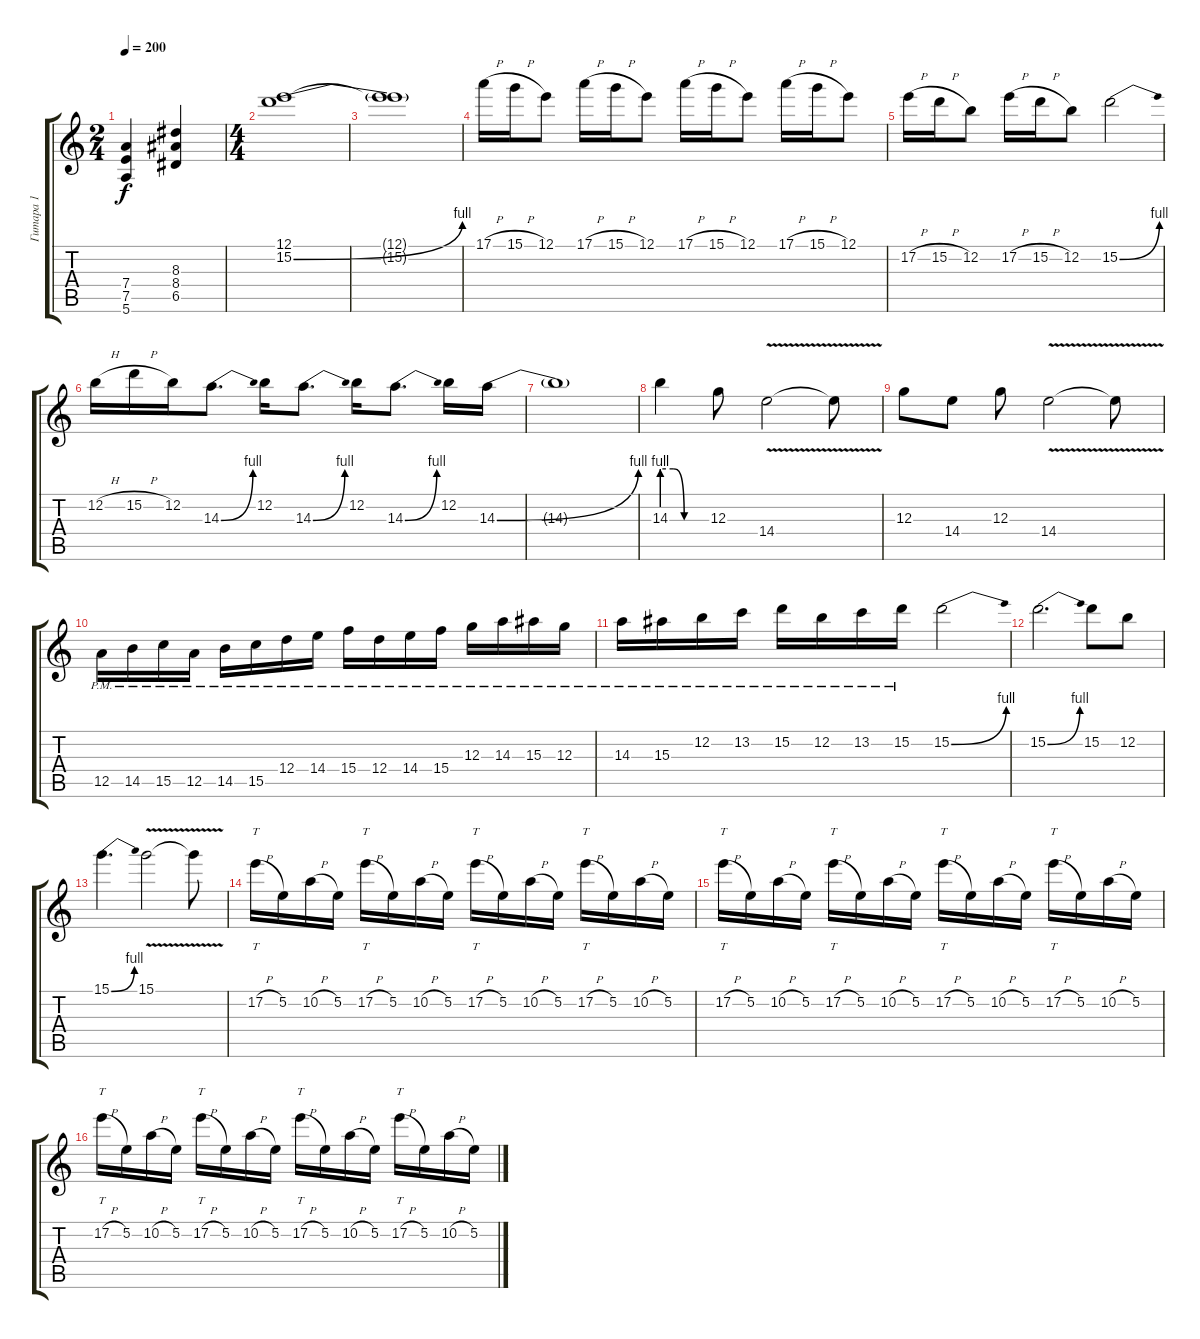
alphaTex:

\track ("Гитара 1" "Гитара 1") {instrument distortionguitar}
\staff {score tabs}
\tuning (E4 B3 G3 D3 A2 E2) {hide}
\ts (2 4)
\tempo 200
\clef g2
\ks c
(7.4 7.5 5.6).4{dy f} (8.3 8.4 6.5).4 |
\ts (4 4)
(12.1 15.2{be (bend 0 0 60 4)}).1 |
(12.1{t} 15.2{t}).1 |
17.1{h}.16 15.1{h}.16 12.1.8 17.1{h}.16 15.1{h}.16 12.1.8 17.1{h}.16 15.1{h}.16 12.1.8 17.1{h}.16 15.1{h}.16 12.1.8 |
17.2{h}.16 15.2{h}.16 12.2.8 17.2{h}.16 15.2{h}.16 12.2.8 15.2{be (bend 0 0 60 4)}.2 |
12.2{h}.16 15.2{h}.16 12.2.16 14.3{be (bend 0 0 60 4)}.8{d} 12.2.16 14.3{be (bend 0 0 60 4)}.8{d} 12.2.16 14.3{be (bend 0 0 60 4)}.8{d} 12.2.16 14.3{be (bend 0 0 60 4)}.16 |
14.3{t}.1 |
14.3{be (custom 0 4 15 4 30 0 60 0)}.4 12.3.8 14.4{v}.2 14.4{t}.8 |
12.3.8 14.4.8 12.3.8 14.4{v}.2 14.4{t}.8 |
12.5{pm}.16 14.5{pm}.16 15.5{pm}.16 12.5{pm}.16 14.5{pm}.16 15.5{pm}.16 12.4{pm}.16 14.4{pm}.16 15.4{pm}.16 12.4{pm}.16 14.4{pm}.16 15.4{pm}.16 12.3{pm}.16 14.3{pm}.16 15.3{pm}.16 12.3{pm}.16 |
14.3{pm}.16 15.3{pm}.16 12.2{pm}.16 13.2{pm}.16 15.2{pm}.16 12.2{pm}.16 13.2{pm}.16 15.2{pm}.16 15.2{be (bend 0 0 60 4)}.2 |
15.2{be (bend 0 0 60 4)}.2{d} 15.2.8 12.2.8 |
15.1{be (bend 0 0 60 4)}.4{d} 15.1{v}.2 15.1{t}.8 |
17.2{h}.16{tt} 5.2.16 10.2{h}.16 5.2.16 17.2{h}.16{tt} 5.2.16 10.2{h}.16 5.2.16 17.2{h}.16{tt} 5.2.16 10.2{h}.16 5.2.16 17.2{h}.16{tt} 5.2.16 10.2{h}.16 5.2.16 |
17.2{h}.16{tt} 5.2.16 10.2{h}.16 5.2.16 17.2{h}.16{tt} 5.2.16 10.2{h}.16 5.2.16 17.2{h}.16{tt} 5.2.16 10.2{h}.16 5.2.16 17.2{h}.16{tt} 5.2.16 10.2{h}.16 5.2.16 |
17.2{h}.16{tt} 5.2.16 10.2{h}.16 5.2.16 17.2{h}.16{tt} 5.2.16 10.2{h}.16 5.2.16 17.2{h}.16{tt} 5.2.16 10.2{h}.16 5.2.16 17.2{h}.16{tt} 5.2.16 10.2{h}.16 5.2.16
